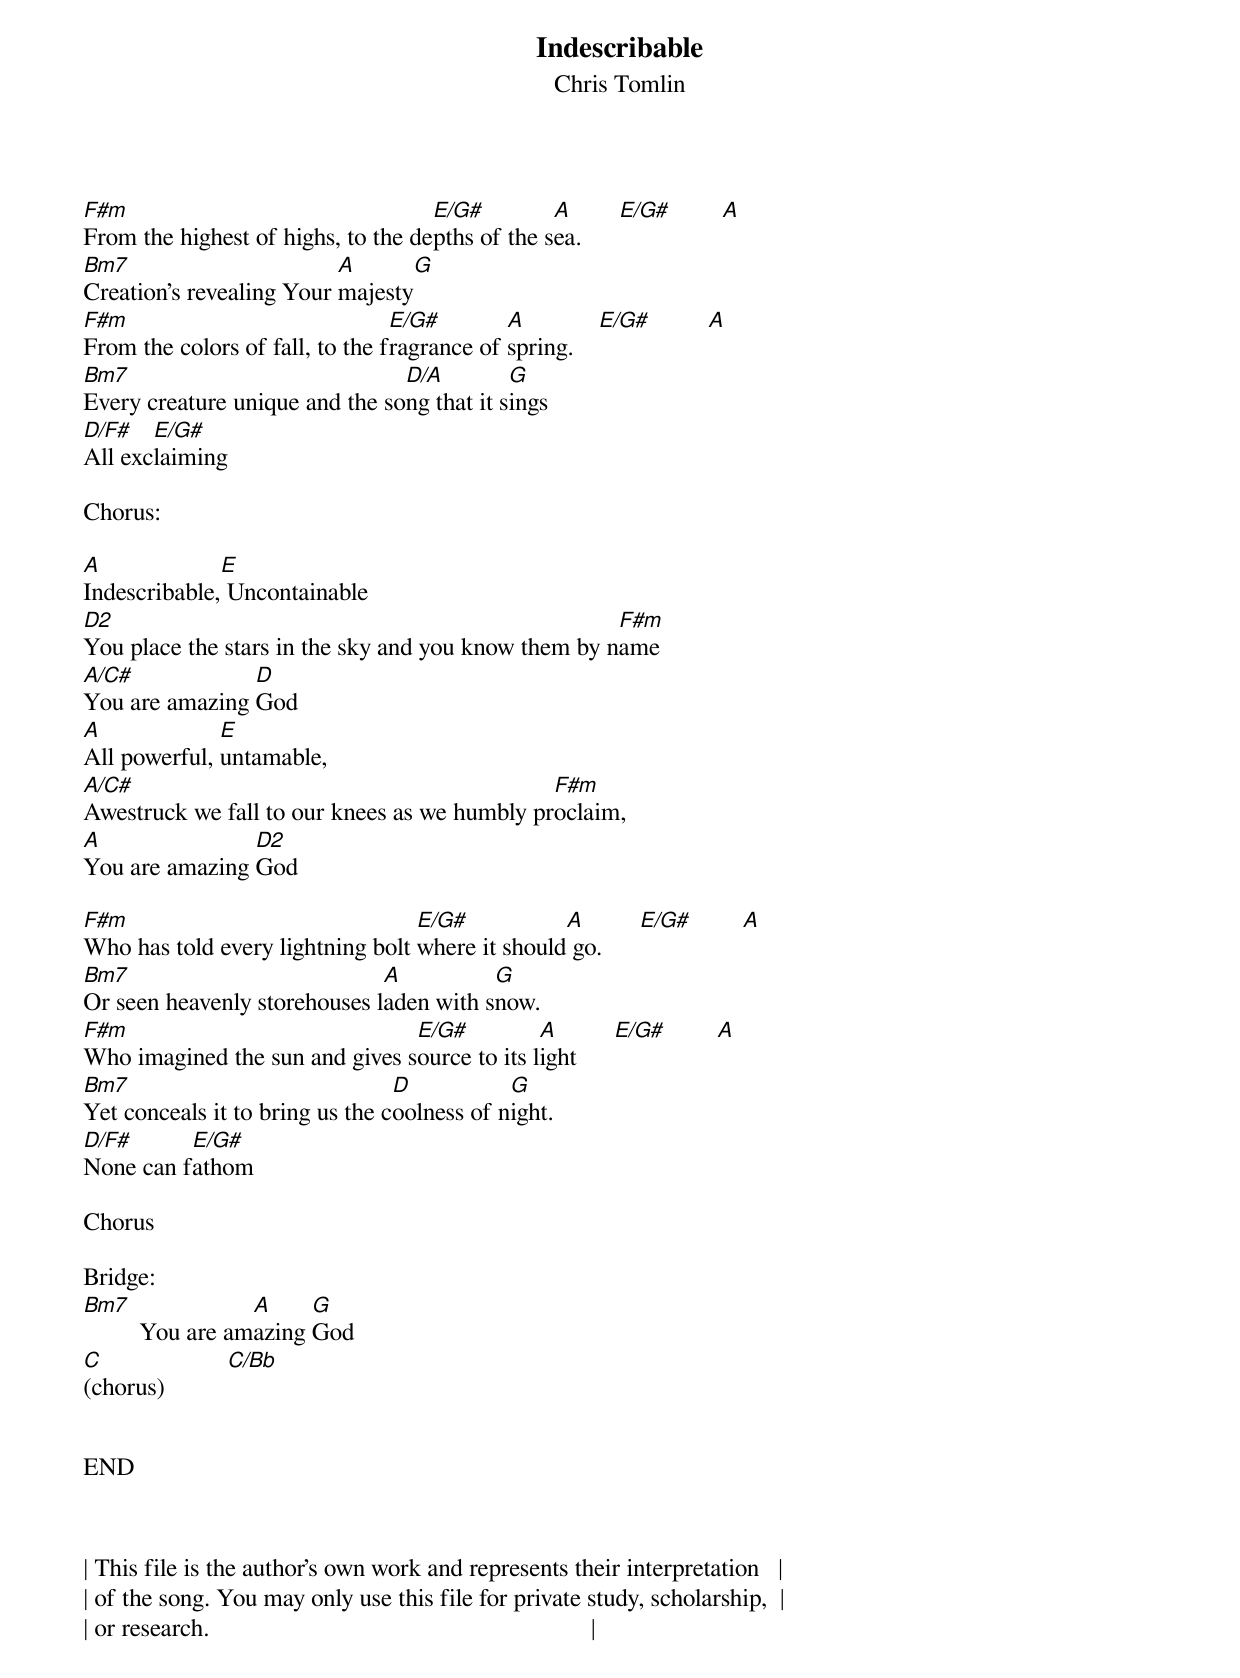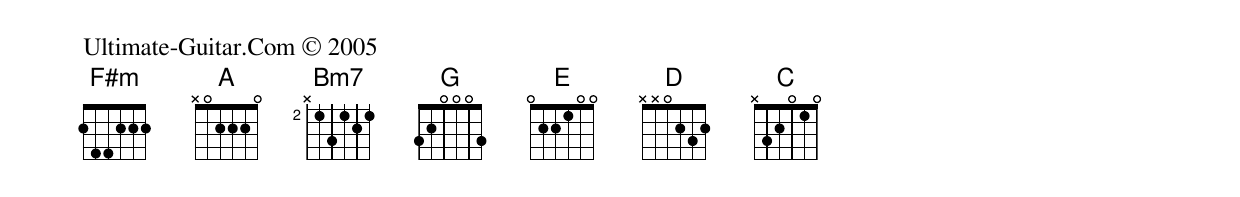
{t:Indescribable}
{st:Chris Tomlin}

{sot}

{eot}
{sot}

{eot}
[F#m]From the highest of highs, to the de[E/G#]pths of the s[A]ea.      [E/G#]        [A]
[Bm7]Creation's revealing Your [A]majesty[G]
[F#m]From the colors of fall, to the f[E/G#]ragrance of [A]spring.    [E/G#]         [A]
[Bm7]Every creature unique and the so[D/A]ng that it s[G]ings
[D/F#]All exc[E/G#]laiming

Chorus:

[A]Indescribable,[E] Uncontainable
[D2]You place the stars in the sky and you know them by n[F#m]ame
[A/C#]You are amazing [D]God
[A]All powerful, [E]untamable,
[A/C#]Awestruck we fall to our knees as we humbly pr[F#m]oclaim,
[A]You are amazing [D2]God

[F#m]Who has told every lightning bolt [E/G#]where it should[A] go.      [E/G#]        [A]
[Bm7]Or seen heavenly storehouses l[A]aden with s[G]now.
[F#m]Who imagined the sun and gives s[E/G#]ource to its l[A]ight      [E/G#]        [A]
[Bm7]Yet conceals it to bring us the c[D]oolness of n[G]ight.
[D/F#]None can f[E/G#]athom

Chorus

Bridge:
[Bm7]         You are am[A]azing [G]God
[C](chorus)          [C/Bb]


END


{sot}

{eot}
| This file is the author's own work and represents their interpretation   |
| of the song. You may only use this file for private study, scholarship,  |
| or research.                                                             |

{sot}

{eot}

Ultimate-Guitar.Com © 2005
